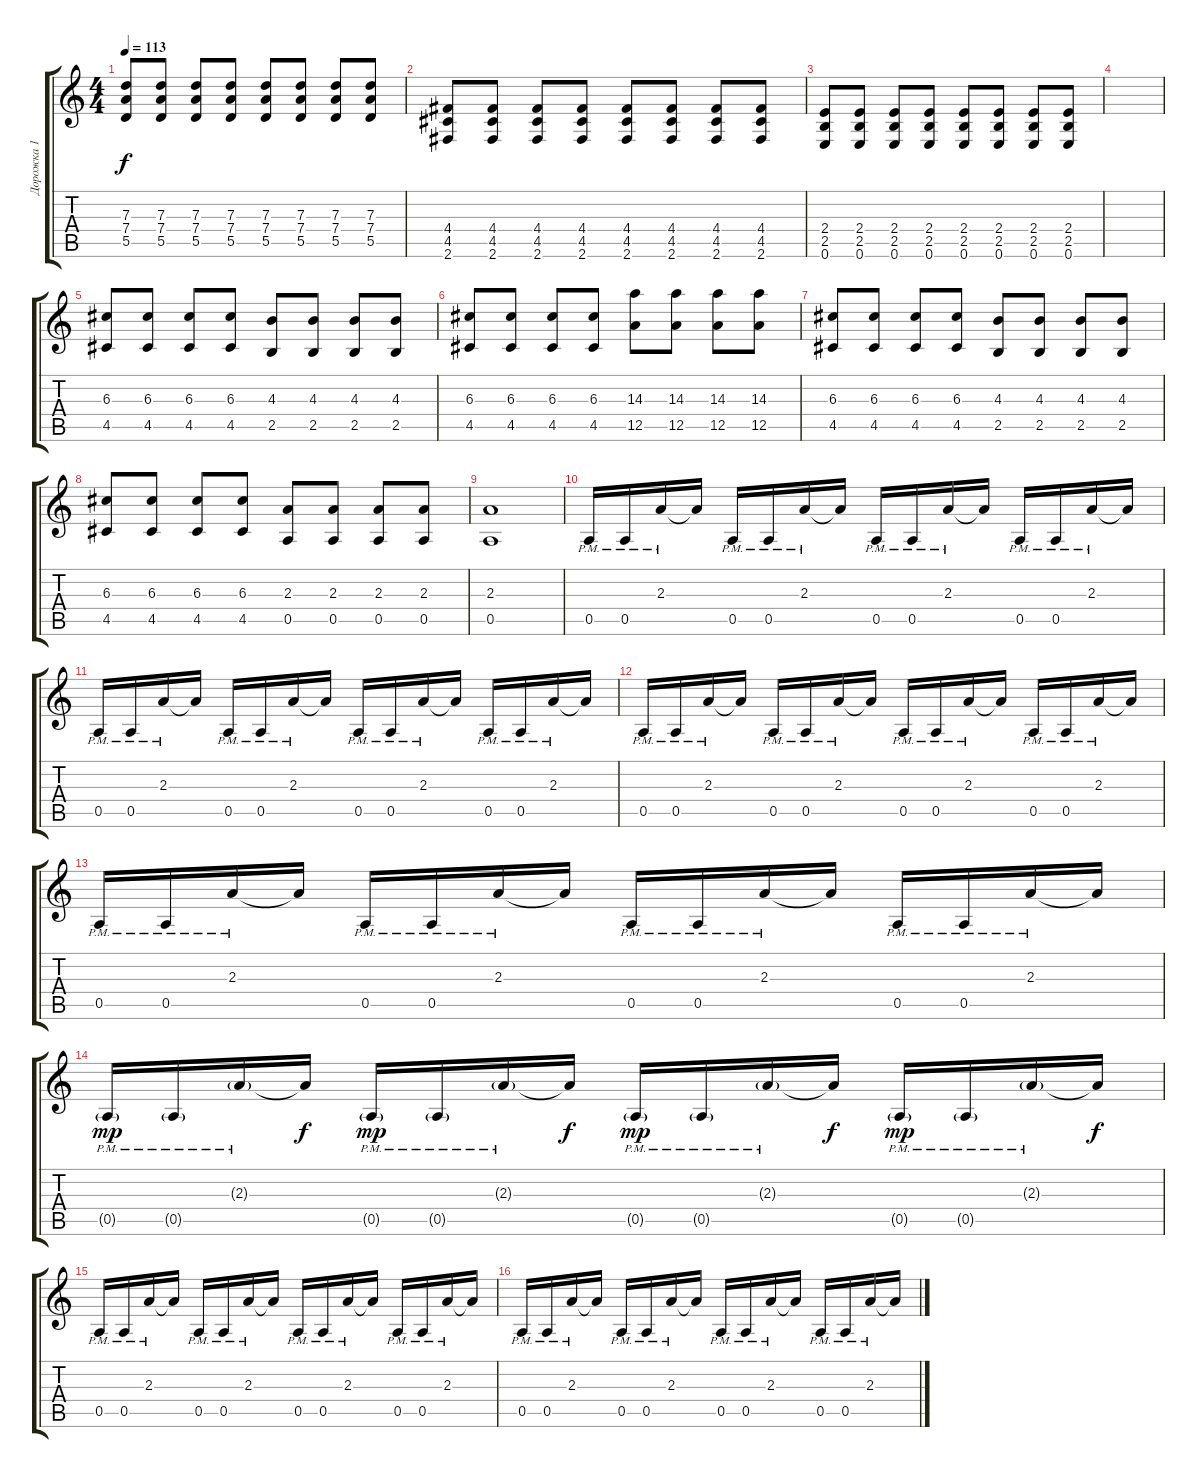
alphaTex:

\track ("Дорожка 1" "Дорожка 1") {instrument overdrivenguitar}
\staff {score tabs}
\tuning (E4 B3 G3 D3 A2 E2) {hide}
\ts (4 4)
\tempo 113
\clef g2
\ks c
(7.3 7.4 5.5).8{dy f} (7.3 7.4 5.5).8 (7.3 7.4 5.5).8 (7.3 7.4 5.5).8 (7.3 7.4 5.5).8 (7.3 7.4 5.5).8 (7.3 7.4 5.5).8 (7.3 7.4 5.5).8 |
(4.4 4.5 2.6).8 (4.4 4.5 2.6).8 (4.4 4.5 2.6).8 (4.4 4.5 2.6).8 (4.4 4.5 2.6).8 (4.4 4.5 2.6).8 (4.4 4.5 2.6).8 (4.4 4.5 2.6).8 |
(2.4 2.5 0.6).8 (2.4 2.5 0.6).8 (2.4 2.5 0.6).8 (2.4 2.5 0.6).8 (2.4 2.5 0.6).8 (2.4 2.5 0.6).8 (2.4 2.5 0.6).8 (2.4 2.5 0.6).8 |
|
(6.3 4.5).8 (6.3 4.5).8 (6.3 4.5).8 (6.3 4.5).8 (4.3 2.5).8 (4.3 2.5).8 (4.3 2.5).8 (4.3 2.5).8 |
(6.3 4.5).8 (6.3 4.5).8 (6.3 4.5).8 (6.3 4.5).8 (14.3 12.5).8 (14.3 12.5).8 (14.3 12.5).8 (14.3 12.5).8 |
(6.3 4.5).8 (6.3 4.5).8 (6.3 4.5).8 (6.3 4.5).8 (4.3 2.5).8 (4.3 2.5).8 (4.3 2.5).8 (4.3 2.5).8 |
(6.3 4.5).8 (6.3 4.5).8 (6.3 4.5).8 (6.3 4.5).8 (2.3 0.5).8 (2.3 0.5).8 (2.3 0.5).8 (2.3 0.5).8 |
(2.3 0.5).1 |
0.5{pm}.16 0.5{pm}.16 2.3{pm}.16 2.3{t}.16 0.5{pm}.16 0.5{pm}.16 2.3{pm}.16 2.3{t}.16 0.5{pm}.16 0.5{pm}.16 2.3{pm}.16 2.3{t}.16 0.5{pm}.16 0.5{pm}.16 2.3{pm}.16 2.3{t}.16 |
0.5{pm}.16 0.5{pm}.16 2.3{pm}.16 2.3{t}.16 0.5{pm}.16 0.5{pm}.16 2.3{pm}.16 2.3{t}.16 0.5{pm}.16 0.5{pm}.16 2.3{pm}.16 2.3{t}.16 0.5{pm}.16 0.5{pm}.16 2.3{pm}.16 2.3{t}.16 |
0.5{pm}.16 0.5{pm}.16 2.3{pm}.16 2.3{t}.16 0.5{pm}.16 0.5{pm}.16 2.3{pm}.16 2.3{t}.16 0.5{pm}.16 0.5{pm}.16 2.3{pm}.16 2.3{t}.16 0.5{pm}.16 0.5{pm}.16 2.3{pm}.16 2.3{t}.16 |
0.5{pm}.16 0.5{pm}.16 2.3{pm}.16 2.3{t}.16 0.5{pm}.16 0.5{pm}.16 2.3{pm}.16 2.3{t}.16 0.5{pm}.16 0.5{pm}.16 2.3{pm}.16 2.3{t}.16 0.5{pm}.16 0.5{pm}.16 2.3{pm}.16 2.3{t}.16 |
0.5{g pm}.16{dy mp} 0.5{g pm}.16 2.3{g pm}.16 2.3{t}.16{dy f} 0.5{g pm}.16{dy mp} 0.5{g pm}.16 2.3{g pm}.16 2.3{t}.16{dy f} 0.5{g pm}.16{dy mp} 0.5{g pm}.16 2.3{g pm}.16 2.3{t}.16{dy f} 0.5{g pm}.16{dy mp} 0.5{g pm}.16 2.3{g pm}.16 2.3{t}.16{dy f} |
0.5{pm}.16 0.5{pm}.16 2.3{pm}.16 2.3{t}.16 0.5{pm}.16 0.5{pm}.16 2.3{pm}.16 2.3{t}.16 0.5{pm}.16 0.5{pm}.16 2.3{pm}.16 2.3{t}.16 0.5{pm}.16 0.5{pm}.16 2.3{pm}.16 2.3{t}.16 |
0.5{pm}.16 0.5{pm}.16 2.3{pm}.16 2.3{t}.16 0.5{pm}.16 0.5{pm}.16 2.3{pm}.16 2.3{t}.16 0.5{pm}.16 0.5{pm}.16 2.3{pm}.16 2.3{t}.16 0.5{pm}.16 0.5{pm}.16 2.3{pm}.16 2.3{t}.16
